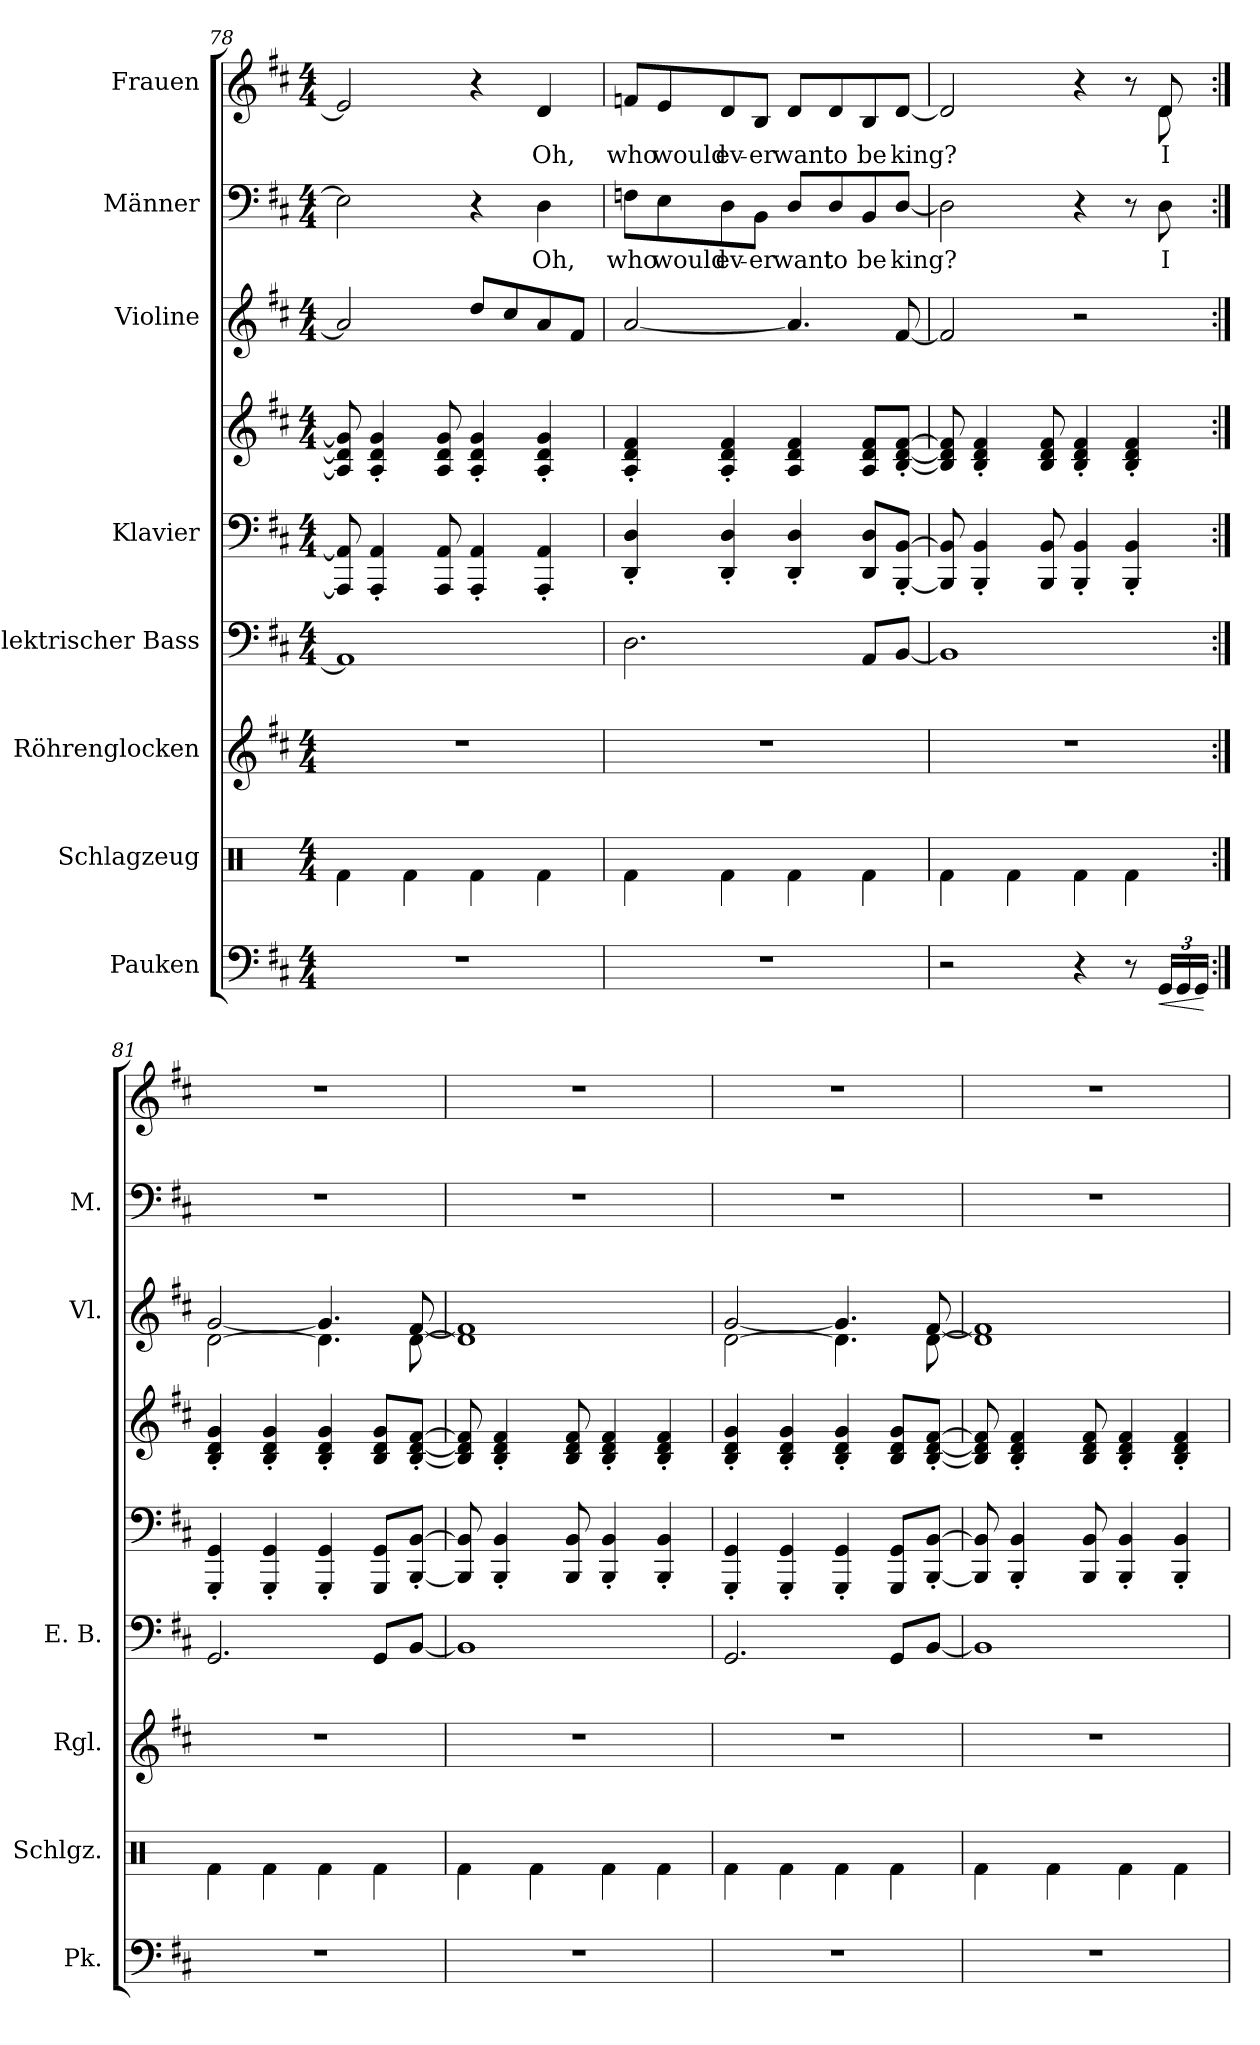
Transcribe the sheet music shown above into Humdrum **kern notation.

**kern	**dynam	**kern	**kern	**kern	**kern	**kern	**kern	**kern	**text	**kern	**text
*part8	*part8	*part7	*part6	*part5	*part4	*part4	*part3	*part2	*part2	*part1	*part1
*staff9	*staff9	*staff8	*staff7	*staff6	*staff5	*staff4	*staff3	*staff2	*staff2	*staff1	*staff1
*I"Pauken	*	*I"Schlagzeug	*I"Röhrenglocken	*I"Elektrischer Bass	*I"Klavier	*	*I"Violine	*I"Männer	*	*I"Frauen	*
*I'Pk.	*	*I'Schlgz.	*I'Rgl.	*I'E. B.	*	*	*I'Vl.	*I'M.	*	*	*
*clefF4	*	*clefX	*clefG2	*clefF4	*clefF4	*clefG2	*clefG2	*clefF4	*	*clefG2	*
*	*	*	*	*ITrd7c12	*	*	*	*	*	*	*
*k[f#c#]	*	*k[]	*k[f#c#]	*k[f#c#]	*k[f#c#]	*k[f#c#]	*k[f#c#]	*k[f#c#]	*	*k[f#c#]	*
*M4/4	*	*M4/4	*M4/4	*M4/4	*M4/4	*M4/4	*M4/4	*M4/4	*	*M4/4	*
=78	=78	=78	=78	=78	=78	=78	=78	=78	=78	=78	=78
1r	.	4Rf\	1r	1AAA]	8AAA/] 8AA/]	8A/] 8d/] 8g/]	2a/]	2E\]	.	2e/]	.
.	.	.	.	.	4AAA/' 4AA/'	4A/' 4d/' 4g/'	.	.	.	.	.
.	.	4Rf\	.	.	.	.	.	.	.	.	.
.	.	.	.	.	8AAA/ 8AA/	8A/ 8d/ 8g/	.	.	.	.	.
.	.	4Rf\	.	.	4AAA/' 4AA/'	4A/' 4d/' 4g/'	8dd/L	4r	.	4r	.
.	.	.	.	.	.	.	8cc#/	.	.	.	.
!	!	!	!	!	!	!	!	!	!LO:LY:b	!	!LO:LY:b
.	.	4Rf\	.	.	4AAA/' 4AA/'	4A/' 4d/' 4g/'	8a/	4D\	Oh,	4d/	Oh,
.	.	.	.	.	.	.	8f#/J	.	.	.	.
=79	=79	=79	=79	=79	=79	=79	=79	=79	=79	=79	=79
!	!	!	!	!	!	!	!	!	!LO:LY:b	!	!LO:LY:b
1r	.	4Rf\	1r	2.DD\	4DD/' 4D/'	4A/' 4d/' 4f#/'	[2a/	8Fn\L	who	8fn/L	who
!	!	!	!	!	!	!	!	!	!LO:LY:b	!	!LO:LY:b
.	.	.	.	.	.	.	.	8E\	would	8e/	would
!	!	!	!	!	!	!	!	!	!LO:LY:b	!	!LO:LY:b
.	.	4Rf\	.	.	4DD/' 4D/'	4A/' 4d/' 4f#/'	.	8D\	ev-	8d/	ev-
!	!	!	!	!	!	!	!	!	!LO:LY:b	!	!LO:LY:b
.	.	.	.	.	.	.	.	8BB\J	-er	8B/J	-er
!	!	!	!	!	!	!	!	!	!LO:LY:b	!	!LO:LY:b
.	.	4Rf\	.	.	4DD/' 4D/'	4A/ 4d/ 4f#/	4.a/]	8D/L	want	8d/L	want
!	!	!	!	!	!	!	!	!	!LO:LY:b	!	!LO:LY:b
.	.	.	.	.	.	.	.	8D/	to	8d/	to
!	!	!	!	!	!	!	!	!	!LO:LY:b	!	!LO:LY:b
.	.	4Rf\	.	8AAA/L	8DD/ 8D/L	8A/ 8d/ 8f#/L	.	8BB/	be	8B/	be
!	!	!	!	!	!	!	!	!	!LO:LY:b	!	!LO:LY:b
.	.	.	.	[8BBB/J	[8BBB/' [8BB/'J	[8B/' [8d/' [8f#/'J	[8f#/	[8D/J	king?	[8d/J	king?
=80	=80	=80	=80	=80	=80	=80	=80	=80	=80	=80	=80
*	*	*	*	*	*	*	*	*	*	*^	*
2r	.	4Rf\	1r	1BBB]	8BBB/] 8BB/]	8B/] 8d/] 8f#/]	2f#/]	2D\]	.	2d/]	2..ryy	.
.	.	.	.	.	4BBB/' 4BB/'	4B/' 4d/' 4f#/'	.	.	.	.	.	.
.	.	4Rf\	.	.	.	.	.	.	.	.	.	.
.	.	.	.	.	8BBB/ 8BB/	8B/ 8d/ 8f#/	.	.	.	.	.	.
4r	.	4Rf\	.	.	4BBB/' 4BB/'	4B/' 4d/' 4f#/'	2r	4r	.	4r	.	.
8r	.	4Rf\	.	.	4BBB/' 4BB/'	4B/' 4d/' 4f#/'	.	8r	.	8r	.	.
*Xbrackettup	*	*	*	*	*	*	*	*	*	*	*	*
!	!LO:HP:b	!	!	!	!	!	!	!	!LO:LY:b	!	!	!LO:LY:b
24GG/LL	<	.	.	.	.	.	.	8D\	I	8d/	8d\	I
24GG/	.	.	.	.	.	.	.	.	.	.	.	.
24GG/JJ	.	.	.	.	.	.	.	.	.	.	.	.
*	*	*	*	*	*	*	*	*	*	*v	*v	*
.	[	.	.	.	.	.	.	.	.	.	.
=81:|!	=81:|!	=81:|!	=81:|!	=81:|!	=81:|!	=81:|!	=81:|!	=81:|!	=81:|!	=81:|!	=81:|!
*	*	*	*	*	*	*	*^	*	*	*	*
1r	.	4Rf\	1r	2.GGG/	4GGG/' 4GG/'	4B/' 4d/' 4g/'	[2d\	[2g/	1r	.	1r	.
.	.	4Rf\	.	.	4GGG/' 4GG/'	4B/' 4d/' 4g/'	.	.	.	.	.	.
.	.	4Rf\	.	.	4GGG/' 4GG/'	4B/' 4d/' 4g/'	4.d\]	4.g/]	.	.	.	.
.	.	4Rf\	.	8GGG/L	8GGG/ 8GG/L	8B/ 8d/ 8g/L	.	.	.	.	.	.
.	.	.	.	[8BBB/J	[8BBB/' [8BB/'J	[8B/' [8d/' [8f#/'J	[8d\	[8f#/	.	.	.	.
=82	=82	=82	=82	=82	=82	=82	=82	=82	=82	=82	=82	=82
1r	.	4Rf\	1r	1BBB]	8BBB/] 8BB/]	8B/] 8d/] 8f#/]	1d]	1f#]	1r	.	1r	.
.	.	.	.	.	4BBB/' 4BB/'	4B/' 4d/' 4f#/'	.	.	.	.	.	.
.	.	4Rf\	.	.	.	.	.	.	.	.	.	.
.	.	.	.	.	8BBB/ 8BB/	8B/ 8d/ 8f#/	.	.	.	.	.	.
.	.	4Rf\	.	.	4BBB/' 4BB/'	4B/' 4d/' 4f#/'	.	.	.	.	.	.
.	.	4Rf\	.	.	4BBB/' 4BB/'	4B/' 4d/' 4f#/'	.	.	.	.	.	.
!!LO:PB:g=z
=83	=83	=83	=83	=83	=83	=83	=83	=83	=83	=83	=83	=83
1r	.	4Rf\	1r	2.GGG/	4GGG/' 4GG/'	4B/' 4d/' 4g/'	[2d\	[2g/	1r	.	1r	.
.	.	4Rf\	.	.	4GGG/' 4GG/'	4B/' 4d/' 4g/'	.	.	.	.	.	.
.	.	4Rf\	.	.	4GGG/' 4GG/'	4B/' 4d/' 4g/'	4.d\]	4.g/]	.	.	.	.
.	.	4Rf\	.	8GGG/L	8GGG/ 8GG/L	8B/ 8d/ 8g/L	.	.	.	.	.	.
.	.	.	.	[8BBB/J	[8BBB/' [8BB/'J	[8B/' [8d/' [8f#/'J	[8d\	[8f#/	.	.	.	.
=84	=84	=84	=84	=84	=84	=84	=84	=84	=84	=84	=84	=84
1r	.	4Rf\	1r	1BBB]	8BBB/] 8BB/]	8B/] 8d/] 8f#/]	1d]	1f#]	1r	.	1r	.
.	.	.	.	.	4BBB/' 4BB/'	4B/' 4d/' 4f#/'	.	.	.	.	.	.
.	.	4Rf\	.	.	.	.	.	.	.	.	.	.
.	.	.	.	.	8BBB/ 8BB/	8B/ 8d/ 8f#/	.	.	.	.	.	.
.	.	4Rf\	.	.	4BBB/' 4BB/'	4B/' 4d/' 4f#/'	.	.	.	.	.	.
.	.	4Rf\	.	.	4BBB/' 4BB/'	4B/' 4d/' 4f#/'	.	.	.	.	.	.
*	*	*	*	*	*	*	*v	*v	*	*	*	*
=	=	=	=	=	=	=	=	=	=	=	=
*-	*-	*-	*-	*-	*-	*-	*-	*-	*-	*-	*-
